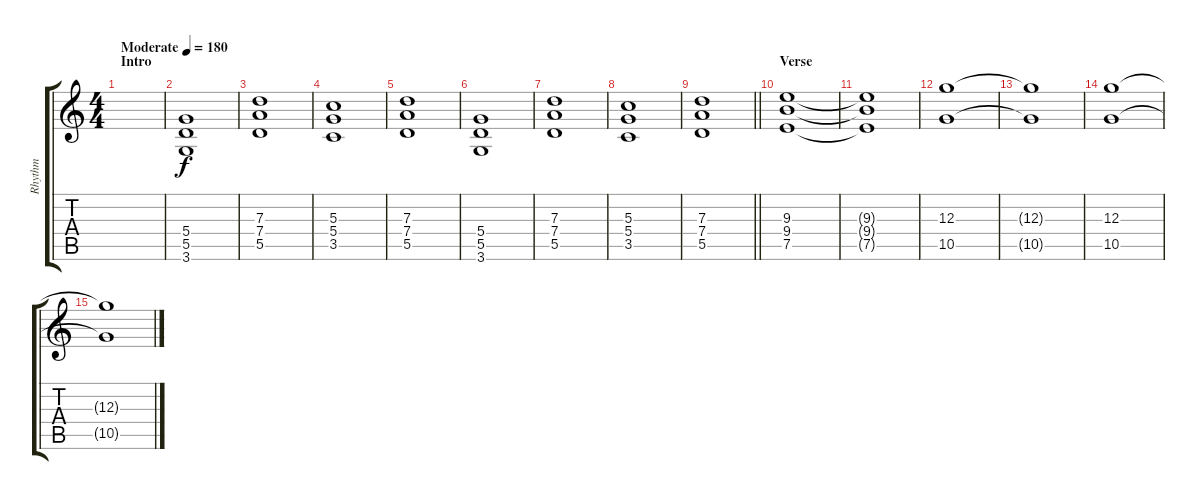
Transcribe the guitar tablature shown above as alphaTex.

\track ("Rhythm" "Rhythm") {instrument distortionguitar}
\staff {score tabs}
\tuning (E4 B3 G3 D3 A2 E2) {hide}
\ts (4 4)
\section ("" "Intro")
\tempo (180 "Moderate")
\clef g2
\ks c
|
(5.4 5.5 3.6).1 |
(7.3 7.4 5.5).1 |
(5.3 5.4 3.5).1 |
(7.3 7.4 5.5).1 |
(5.4 5.5 3.6).1 |
(7.3 7.4 5.5).1 |
(5.3 5.4 3.5).1 |
\barLineRight lightlight
(7.3 7.4 5.5).1 |
\section ("" "Verse")
(9.3 9.4 7.5).1 |
(9.3{t} 9.4{t} 7.5{t}).1 |
(12.3 10.5).1 |
(12.3{t} 10.5{t}).1 |
(12.3 10.5).1 |
(12.3{t} 10.5{t}).1
